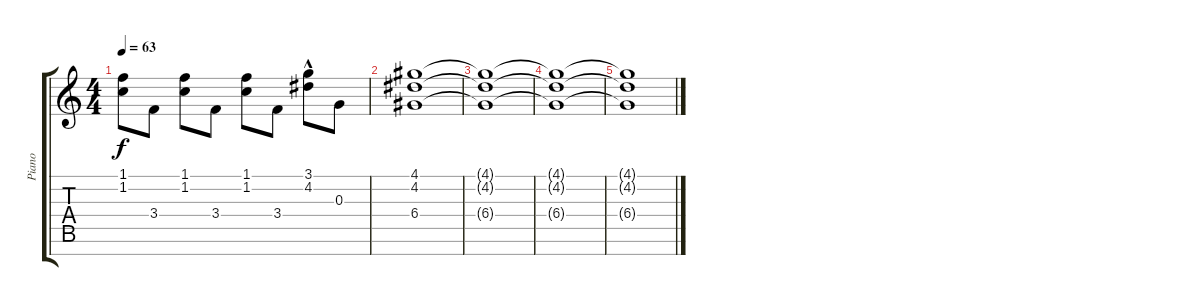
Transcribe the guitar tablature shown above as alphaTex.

\track ("Piano" "Piano") {instrument brightacousticpiano}
\staff {score tabs}
\tuning (E5 B4 G4 D4 A3 E3 B2) {hide}
\ts (4 4)
\tempo 63
\clef g2
\ks c
(1.1 1.2).8{dy f} 3.4.8 (1.1 1.2).8 3.4.8 (1.1 1.2).8 3.4.8 (3.1{hac} 4.2{hac}).8 0.3.8 |
(4.1 4.2 6.4).1{volume 0} |
(4.1{t} 4.2{t} 6.4{t}).1 |
(4.1{t} 4.2{t} 6.4{t}).1 |
(4.1{t} 4.2{t} 6.4{t}).1
